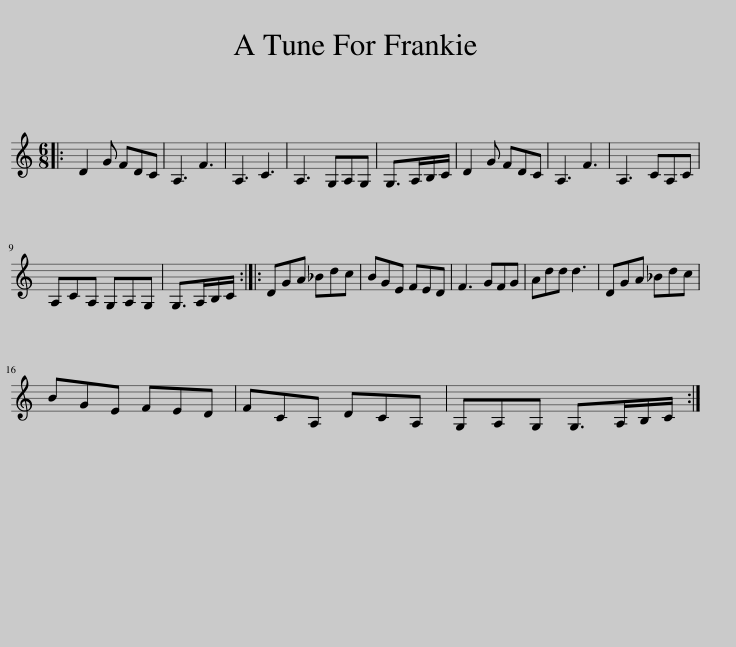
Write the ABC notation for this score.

X:1
L:1/8
M:6/8
I:linebreak $
K:C
V:1 treble
V:1
|: D2 G FDC | A,3 F3 | A,3 C3 | A,3 G,A,G, | G,>A,B,/C/ | %5
 D2 G FDC | A,3 F3 | A,3 CA,C |$ A,CA, G,A,G, | G,>A,B,/C/ :: %10
 DGA _Bdc | BGE FED | F3 GFG | Add d3 | DGA _Bdc |$ %15
 BGE FED | FCA, DCA, | G,A,G, G,>A,B,/C/ :| %18
